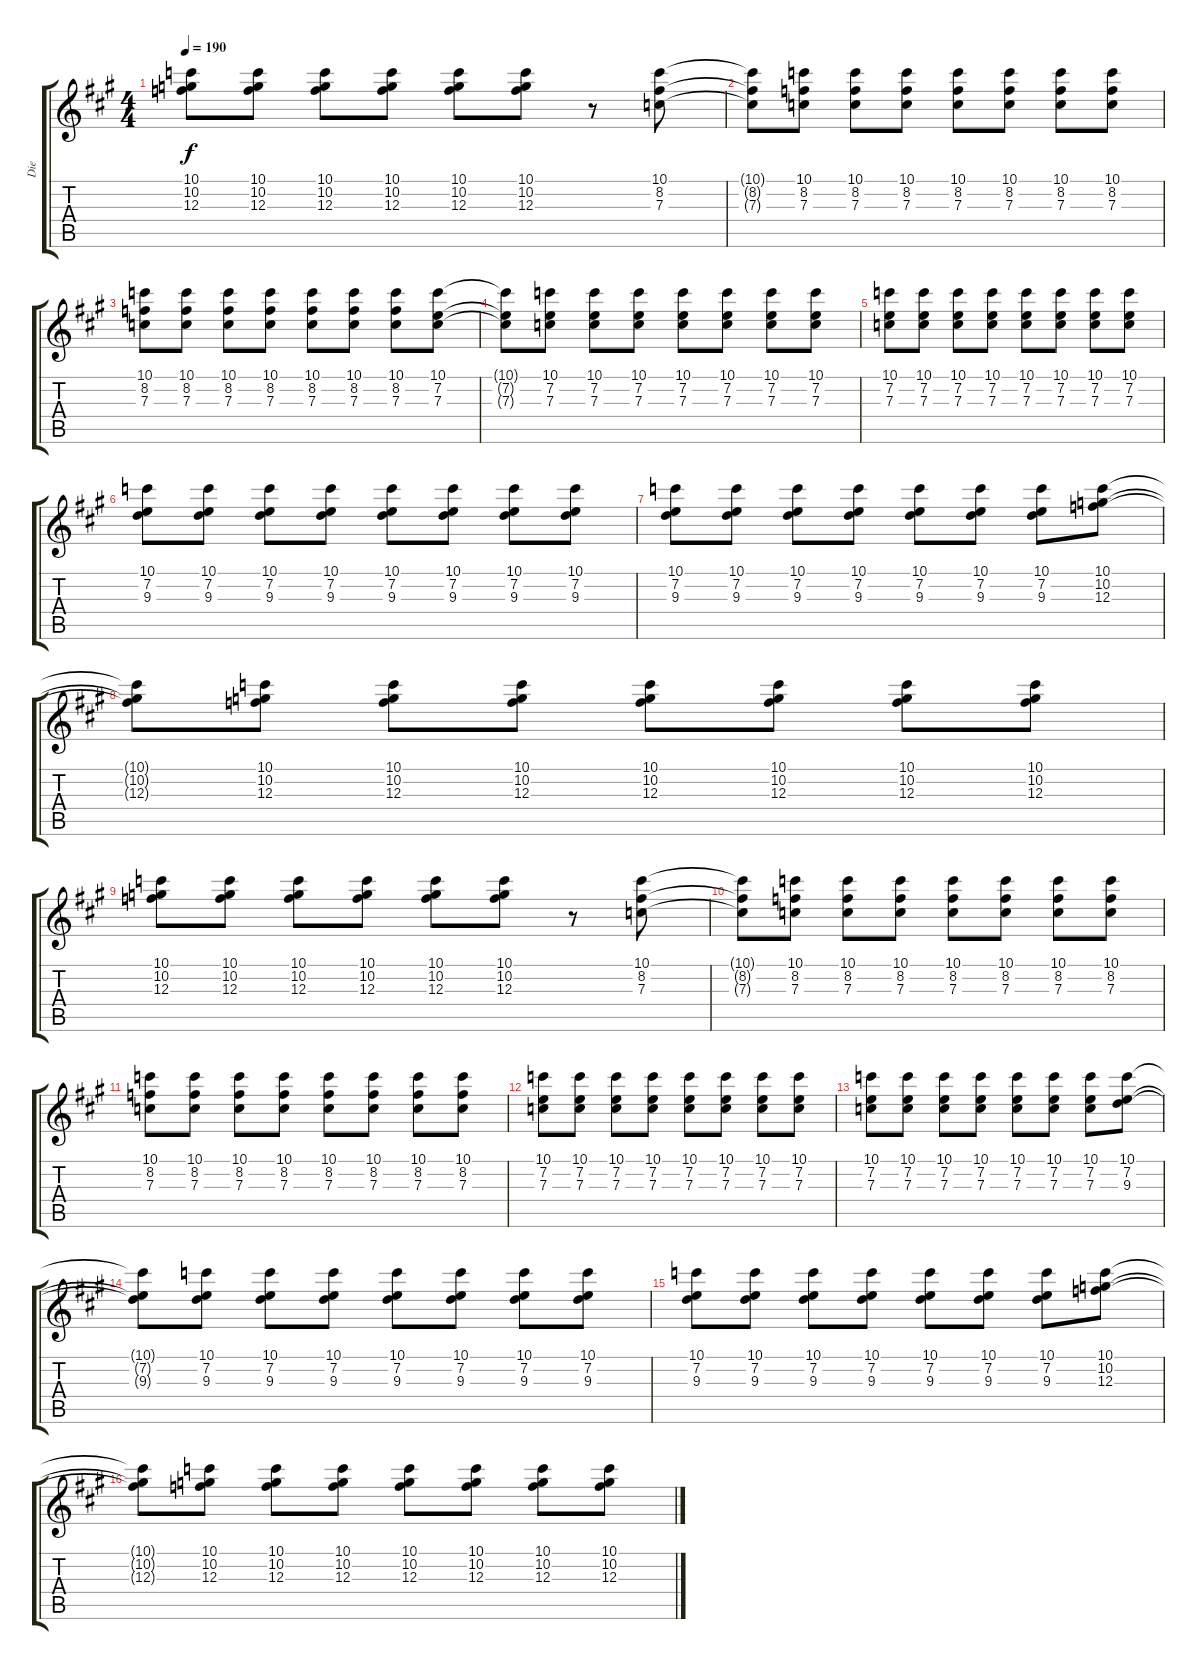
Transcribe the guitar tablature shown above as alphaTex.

\track ("Die" "Die") {instrument distortionguitar}
\staff {score tabs}
\tuning (D4 A3 F3 C3 G2 D2) {hide}
\ts (4 4)
\tempo 190
\clef g2
\ks a
(10.1 10.2 12.3).8{dy f} (10.1 10.2 12.3).8 (10.1 10.2 12.3).8 (10.1 10.2 12.3).8 (10.1 10.2 12.3).8 (10.1 10.2 12.3).8 r.8 (10.1 8.2 7.3).8 |
(10.1{t} 8.2{t} 7.3{t}).8 (10.1 8.2 7.3).8 (10.1 8.2 7.3).8 (10.1 8.2 7.3).8 (10.1 8.2 7.3).8 (10.1 8.2 7.3).8 (10.1 8.2 7.3).8 (10.1 8.2 7.3).8 |
(10.1 8.2 7.3).8 (10.1 8.2 7.3).8 (10.1 8.2 7.3).8 (10.1 8.2 7.3).8 (10.1 8.2 7.3).8 (10.1 8.2 7.3).8 (10.1 8.2 7.3).8 (10.1 7.2 7.3).8 |
(10.1{t} 7.2{t} 7.3{t}).8 (10.1 7.2 7.3).8 (10.1 7.2 7.3).8 (10.1 7.2 7.3).8 (10.1 7.2 7.3).8 (10.1 7.2 7.3).8 (10.1 7.2 7.3).8 (10.1 7.2 7.3).8 |
(10.1 7.2 7.3).8 (10.1 7.2 7.3).8 (10.1 7.2 7.3).8 (10.1 7.2 7.3).8 (10.1 7.2 7.3).8 (10.1 7.2 7.3).8 (10.1 7.2 7.3).8 (10.1 7.2 7.3).8 |
(10.1 7.2 9.3).8 (10.1 7.2 9.3).8 (10.1 7.2 9.3).8 (10.1 7.2 9.3).8 (10.1 7.2 9.3).8 (10.1 7.2 9.3).8 (10.1 7.2 9.3).8 (10.1 7.2 9.3).8 |
(10.1 7.2 9.3).8 (10.1 7.2 9.3).8 (10.1 7.2 9.3).8 (10.1 7.2 9.3).8 (10.1 7.2 9.3).8 (10.1 7.2 9.3).8 (10.1 7.2 9.3).8 (10.1 10.2 12.3).8 |
(10.1{t} 10.2{t} 12.3{t}).8 (10.1 10.2 12.3).8 (10.1 10.2 12.3).8 (10.1 10.2 12.3).8 (10.1 10.2 12.3).8 (10.1 10.2 12.3).8 (10.1 10.2 12.3).8 (10.1 10.2 12.3).8 |
(10.1 10.2 12.3).8 (10.1 10.2 12.3).8 (10.1 10.2 12.3).8 (10.1 10.2 12.3).8 (10.1 10.2 12.3).8 (10.1 10.2 12.3).8 r.8 (10.1 8.2 7.3).8 |
(10.1{t} 8.2{t} 7.3{t}).8 (10.1 8.2 7.3).8 (10.1 8.2 7.3).8 (10.1 8.2 7.3).8 (10.1 8.2 7.3).8 (10.1 8.2 7.3).8 (10.1 8.2 7.3).8 (10.1 8.2 7.3).8 |
(10.1 8.2 7.3).8 (10.1 8.2 7.3).8 (10.1 8.2 7.3).8 (10.1 8.2 7.3).8 (10.1 8.2 7.3).8 (10.1 8.2 7.3).8 (10.1 8.2 7.3).8 (10.1 8.2 7.3).8 |
(10.1 7.2 7.3).8 (10.1 7.2 7.3).8 (10.1 7.2 7.3).8 (10.1 7.2 7.3).8 (10.1 7.2 7.3).8 (10.1 7.2 7.3).8 (10.1 7.2 7.3).8 (10.1 7.2 7.3).8 |
(10.1 7.2 7.3).8 (10.1 7.2 7.3).8 (10.1 7.2 7.3).8 (10.1 7.2 7.3).8 (10.1 7.2 7.3).8 (10.1 7.2 7.3).8 (10.1 7.2 7.3).8 (10.1 7.2 9.3).8 |
(10.1{t} 7.2{t} 9.3{t}).8 (10.1 7.2 9.3).8 (10.1 7.2 9.3).8 (10.1 7.2 9.3).8 (10.1 7.2 9.3).8 (10.1 7.2 9.3).8 (10.1 7.2 9.3).8 (10.1 7.2 9.3).8 |
(10.1 7.2 9.3).8 (10.1 7.2 9.3).8 (10.1 7.2 9.3).8 (10.1 7.2 9.3).8 (10.1 7.2 9.3).8 (10.1 7.2 9.3).8 (10.1 7.2 9.3).8 (10.1 10.2 12.3).8 |
(10.1{t} 10.2{t} 12.3{t}).8 (10.1 10.2 12.3).8 (10.1 10.2 12.3).8 (10.1 10.2 12.3).8 (10.1 10.2 12.3).8 (10.1 10.2 12.3).8 (10.1 10.2 12.3).8 (10.1 10.2 12.3).8
